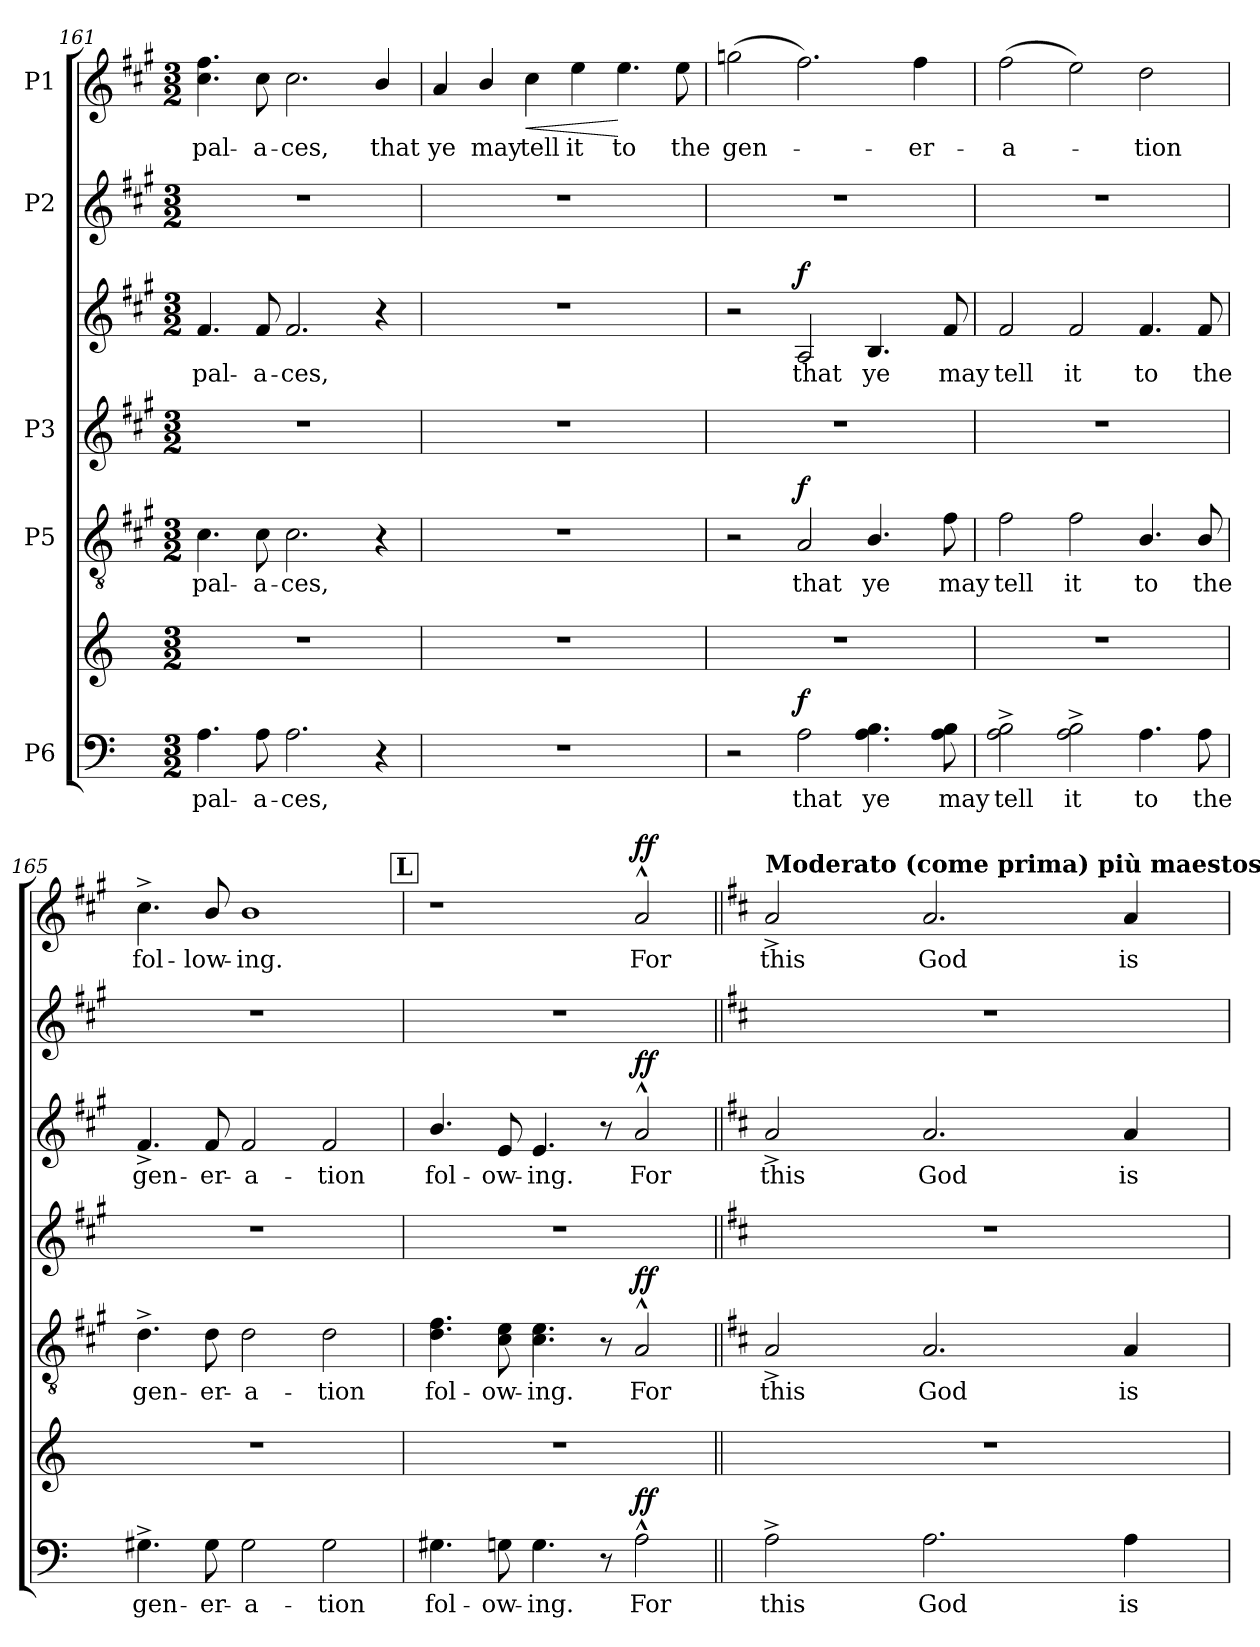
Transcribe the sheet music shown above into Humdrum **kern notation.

**kern	**text	**kern	**dynam	**kern	**text	**dynam	**kern	**kern	**text	**dynam	**kern	**kern	**text	**dynam
*part5	*part5	*part5	*part5	*part4	*part4	*part4	*part3	*part3	*part3	*part3	*part2	*part1	*part1	*part1
*staff7	*staff7	*staff6	*staff6/7	*staff5	*staff5	*staff5	*staff4	*staff3	*staff3	*staff3/4	*staff2	*staff1	*staff1	*staff1
*I"P6	*	*	*	*I"P5	*	*	*I"P3	*	*	*	*I"P2	*I"P1	*	*
*clefF4	*	*clefG2	*	*clefGv2	*	*	*clefG2	*clefG2	*	*	*clefG2	*clefG2	*	*
*	*	*	*	*ITrd7c12	*	*	*	*	*	*	*	*	*	*
*k[]	*	*k[]	*	*k[f#c#g#]	*	*	*k[f#c#g#]	*k[f#c#g#]	*	*	*k[f#c#g#]	*k[f#c#g#]	*	*
*C:	*	*C:	*	*A:	*	*	*A:	*A:	*	*	*A:	*A:	*	*
*M3/2	*	*M3/2	*	*M3/2	*	*	*M3/2	*M3/2	*	*	*M3/2	*M3/2	*	*
=161	=161	=161	=161	=161	=161	=161	=161	=161	=161	=161	=161	=161	=161	=161
!	!LO:LY:b:color=#000000	!LO:N:vis=1	!	!	!	!	!	!	!	!	!	!	!	!
!	!	!	!	!	!LO:LY:b:color=#000000	!	!LO:N:vis=1	!	!	!	!	!	!	!
!	!	!	!	!	!	!	!	!	!LO:LY:b:color=#000000	!	!LO:N:vis=1	!	!	!
!	!	!	!	!	!	!	!	!	!	!	!	!	!LO:LY:b:color=#000000	!
4.Ai\	pal-	1.r	.	4.C#i\	pal-	.	1.r	4.f#i/	pal-	.	1.r	4.cc#i\ 4.ff#i	pal-	.
!	!LO:LY:b:color=#000000	!	!	!	!	!	!	!	!	!	!	!	!	!
!	!	!	!	!	!LO:LY:b:color=#000000	!	!	!	!	!	!	!	!	!
!	!	!	!	!	!	!	!	!	!LO:LY:b:color=#000000	!	!	!	!	!
!	!	!	!	!	!	!	!	!	!	!	!	!	!LO:LY:b:color=#000000	!
8Ai\	-a-	.	.	8C#i\	-a-	.	.	8f#i/	-a-	.	.	8cc#i\	-a-	.
!	!LO:LY:b:color=#000000	!	!	!	!	!	!	!	!	!	!	!	!	!
!	!	!	!	!	!LO:LY:b:color=#000000	!	!	!	!	!	!	!	!	!
!	!	!	!	!	!	!	!	!	!LO:LY:b:color=#000000	!	!	!	!	!
!	!	!	!	!	!	!	!	!	!	!	!	!	!LO:LY:b:color=#000000	!
2.Ai\	-ces,	.	.	2.C#i\	-ces,	.	.	2.f#i/	-ces,	.	.	2.cc#i\	-ces,	.
!	!	!	!	!	!	!	!	!	!	!	!	!	!LO:LY:b:color=#000000	!
4r	.	.	.	4r	.	.	.	4r	.	.	.	4bi/	that	.
=162	=162	=162	=162	=162	=162	=162	=162	=162	=162	=162	=162	=162	=162	=162
!LO:N:vis=1	!	!LO:N:vis=1	!	!LO:N:vis=1	!	!	!LO:N:vis=1	!LO:N:vis=1	!	!	!LO:N:vis=1	!	!	!
!	!	!	!	!	!	!	!	!	!	!	!	!	!LO:LY:b:color=#000000	!
1.r	.	1.r	.	1.r	.	.	1.r	1.r	.	.	1.r	4ai/	ye	.
!	!	!	!	!	!	!	!	!	!	!	!	!	!LO:LY:b:color=#000000	!
.	.	.	.	.	.	.	.	.	.	.	.	4bi/	may	.
!	!	!	!	!	!	!	!	!	!	!	!	!	!LO:LY:b:color=#000000	!LO:HP:b
.	.	.	.	.	.	.	.	.	.	.	.	4cc#i\	tell	<
!	!	!	!	!	!	!	!	!	!	!	!	!	!LO:LY:b:color=#000000	!
.	.	.	.	.	.	.	.	.	.	.	.	4eei\	it	.
!	!	!	!	!	!	!	!	!	!	!	!	!	!LO:LY:b:color=#000000	!
.	.	.	.	.	.	.	.	.	.	.	.	4.eei\	to	[
!	!	!	!	!	!	!	!	!	!	!	!	!	!LO:LY:b:color=#000000	!
.	.	.	.	.	.	.	.	.	.	.	.	8eei\	the	.
=163	=163	=163	=163	=163	=163	=163	=163	=163	=163	=163	=163	=163	=163	=163
!	!	!LO:N:vis=1	!	!	!	!	!LO:N:vis=1	!	!	!	!LO:N:vis=1	!	!	!
!	!	!	!	!	!	!	!	!	!	!	!	!	!LO:LY:b:color=#000000	!
2r	.	1.r	.	2r	.	.	1.r	2r	.	.	1.r	(2ggni\	gen-	.
!	!LO:LY:b:color=#000000	!	!	!	!	!	!	!	!	!	!	!	!	!
!	!	!	!	!	!LO:LY:b:color=#000000	!	!	!	!	!	!	!	!	!
!	!	!	!	!	!	!	!	!	!LO:LY:b:color=#000000	!	!	!	!	!
2Ai\	that	.	f	2AAi/	that	f	.	2Ai/	that	f	.	2.ff#i\)	.	.
!	!LO:LY:b:color=#000000	!	!	!	!	!	!	!	!	!	!	!	!	!
!	!	!	!	!	!LO:LY:b:color=#000000	!	!	!	!	!	!	!	!	!
!	!	!	!	!	!	!	!	!	!LO:LY:b:color=#000000	!	!	!	!	!
4.Ai\ 4.Bi	ye	.	.	4.BBi/	ye	.	.	4.Bi/	ye	.	.	.	.	.
!	!	!	!	!	!	!	!	!	!	!	!	!	!LO:LY:b:color=#000000	!
.	.	.	.	.	.	.	.	.	.	.	.	4ff#i\	-er-	.
!	!LO:LY:b:color=#000000	!	!	!	!	!	!	!	!	!	!	!	!	!
!	!	!	!	!	!LO:LY:b:color=#000000	!	!	!	!	!	!	!	!	!
!	!	!	!	!	!	!	!	!	!LO:LY:b:color=#000000	!	!	!	!	!
8Ai\ 8Bi	may	.	.	8F#i\	may	.	.	8f#i/	may	.	.	.	.	.
=164	=164	=164	=164	=164	=164	=164	=164	=164	=164	=164	=164	=164	=164	=164
!	!LO:LY:b:color=#000000	!LO:N:vis=1	!	!	!	!	!	!	!	!	!	!	!	!
!	!	!	!	!	!LO:LY:b:color=#000000	!	!LO:N:vis=1	!	!	!	!	!	!	!
!	!	!	!	!	!	!	!	!	!LO:LY:b:color=#000000	!	!LO:N:vis=1	!	!	!
!	!	!	!	!	!	!	!	!	!	!	!	!	!LO:LY:b:color=#000000	!
2Ai\^ 2Bi^	tell	1.r	.	2F#i\	tell	.	1.r	2f#i/	tell	.	1.r	(2ff#i\	-a-	.
!	!LO:LY:b:color=#000000	!	!	!	!	!	!	!	!	!	!	!	!	!
!	!	!	!	!	!LO:LY:b:color=#000000	!	!	!	!	!	!	!	!	!
!	!	!	!	!	!	!	!	!	!LO:LY:b:color=#000000	!	!	!	!	!
2Ai\^ 2Bi^	it	.	.	2F#i\	it	.	.	2f#i/	it	.	.	2eei\)	.	.
!	!LO:LY:b:color=#000000	!	!	!	!	!	!	!	!	!	!	!	!	!
!	!	!	!	!	!LO:LY:b:color=#000000	!	!	!	!	!	!	!	!	!
!	!	!	!	!	!	!	!	!	!LO:LY:b:color=#000000	!	!	!	!	!
!	!	!	!	!	!	!	!	!	!	!	!	!	!LO:LY:b:color=#000000	!
4.Ai\	to	.	.	4.BBi/	to	.	.	4.f#i/	to	.	.	2ddi\	-tion	.
!	!LO:LY:b:color=#000000	!	!	!	!	!	!	!	!	!	!	!	!	!
!	!	!	!	!	!LO:LY:b:color=#000000	!	!	!	!	!	!	!	!	!
!	!	!	!	!	!	!	!	!	!LO:LY:b:color=#000000	!	!	!	!	!
8Ai\	the	.	.	8BBi/	the	.	.	8f#i/	the	.	.	.	.	.
!!LO:PB:g=z
=165	=165	=165	=165	=165	=165	=165	=165	=165	=165	=165	=165	=165	=165	=165
!	!LO:LY:b:color=#000000	!LO:N:vis=1	!	!	!	!	!	!	!	!	!	!	!	!
!	!	!	!	!	!LO:LY:b:color=#000000	!	!LO:N:vis=1	!	!	!	!	!	!	!
!	!	!	!	!	!	!	!	!	!LO:LY:b:color=#000000	!	!LO:N:vis=1	!	!	!
!	!	!	!	!	!	!	!	!	!	!	!	!	!LO:LY:b:color=#000000	!
4.G#^i\	gen-	1.r	.	4.D^i\	gen-	.	1.r	4.f#^i/	gen-	.	1.r	4.cc#^i\	fol-	.
!	!LO:LY:b:color=#000000	!	!	!	!	!	!	!	!	!	!	!	!	!
!	!	!	!	!	!LO:LY:b:color=#000000	!	!	!	!	!	!	!	!	!
!	!	!	!	!	!	!	!	!	!LO:LY:b:color=#000000	!	!	!	!	!
!	!	!	!	!	!	!	!	!	!	!	!	!	!LO:LY:b:color=#000000	!
8G#i\	-er-	.	.	8Di\	-er-	.	.	8f#i/	-er-	.	.	8bi/	-low-	.
!	!LO:LY:b:color=#000000	!	!	!	!	!	!	!	!	!	!	!	!	!
!	!	!	!	!	!LO:LY:b:color=#000000	!	!	!	!	!	!	!	!	!
!	!	!	!	!	!	!	!	!	!LO:LY:b:color=#000000	!	!	!	!	!
!	!	!	!	!	!	!	!	!	!	!	!	!	!LO:LY:b:color=#000000	!
2G#i\	-a-	.	.	2Di\	-a-	.	.	2f#i/	-a-	.	.	1bi	-ing.	.
!	!LO:LY:b:color=#000000	!	!	!	!	!	!	!	!	!	!	!	!	!
!	!	!	!	!	!LO:LY:b:color=#000000	!	!	!	!	!	!	!	!	!
!	!	!	!	!	!	!	!	!	!LO:LY:b:color=#000000	!	!	!	!	!
2G#i\	-tion	.	.	2Di\	-tion	.	.	2f#i/	-tion	.	.	.	.	.
!!LO:REH:place=s1:B:color=#000000:enc=box:fs=17.1407:t=L
=166	=166	=166	=166	=166	=166	=166	=166	=166	=166	=166	=166	=166	=166	=166
!	!LO:LY:b:color=#000000	!LO:N:vis=1	!	!	!	!	!	!	!	!	!	!	!	!
!	!	!	!	!	!LO:LY:b:color=#000000	!	!LO:N:vis=1	!	!	!	!	!	!	!
!	!	!	!	!	!	!	!	!	!LO:LY:b:color=#000000	!	!LO:N:vis=1	!	!	!
4.G#i\	fol-	1.r	.	4.Di\ 4.F#i	fol-	.	1.r	4.bi/	fol-	.	1.r	1r	.	.
!	!LO:LY:b:color=#000000	!	!	!	!	!	!	!	!	!	!	!	!	!
!	!	!	!	!	!LO:LY:b:color=#000000	!	!	!	!	!	!	!	!	!
!	!	!	!	!	!	!	!	!	!LO:LY:b:color=#000000	!	!	!	!	!
8Gni\	-ow-	.	.	8C#i\ 8Ei	-ow-	.	.	8ei/	-ow-	.	.	.	.	.
!	!LO:LY:b:color=#000000	!	!	!	!	!	!	!	!	!	!	!	!	!
!	!	!	!	!	!LO:LY:b:color=#000000	!	!	!	!	!	!	!	!	!
!	!	!	!	!	!	!	!	!	!LO:LY:b:color=#000000	!	!	!	!	!
4.Gi\	-ing.	.	.	4.C#i\ 4.Ei	-ing.	.	.	4.ei/	-ing.	.	.	.	.	.
8r	.	.	.	8r	.	.	.	8r	.	.	.	.	.	.
!	!LO:LY:b:color=#000000	!	!	!	!	!	!	!	!	!	!	!	!	!
!	!	!	!	!	!LO:LY:b:color=#000000	!	!	!	!	!	!	!	!	!
!	!	!	!	!	!	!	!	!	!LO:LY:b:color=#000000	!	!	!	!	!
!	!	!	!	!	!	!	!	!	!	!	!	!	!LO:LY:b:color=#000000	!
2A^^i\	For	.	ff	2AA^^i/	For	ff	.	2a^^i/	For	ff	.	2a^^i/	For	ff
=167||	=167||	=167||	=167||	=167||	=167||	=167||	=167||	=167||	=167||	=167||	=167||	=167||	=167||	=167||
*k[]	*	*k[]	*	*k[f#c#]	*	*	*k[f#c#]	*k[f#c#]	*	*	*k[f#c#]	*k[f#c#]	*	*
*C:	*	*C:	*	*D:	*	*	*D:	*D:	*	*	*D:	*D:	*	*
!	!LO:LY:b:color=#000000	!LO:N:vis=1	!	!	!	!	!	!	!	!	!	!	!	!
!	!	!	!	!	!LO:LY:b:color=#000000	!	!LO:N:vis=1	!	!	!	!	!	!	!
!	!	!	!	!	!	!	!	!	!LO:LY:b:color=#000000	!	!LO:N:vis=1	!	!	!
*	*	*	*	*	*	*	*	*	*	*	*	*MM100	*	*
!	!	!	!	!	!	!	!	!	!	!	!	!LO:TX:a:B:t=Moderato (come prima) più maestoso	!	!
!	!	!	!	!	!	!	!	!	!	!	!	!	!LO:LY:b:color=#000000	!
2A^i\	this	1.r	.	2AA^i/	this	.	1.r	2a^i/	this	.	1.r	2a^i/	this	.
!	!LO:LY:b:color=#000000	!	!	!	!	!	!	!	!	!	!	!	!	!
!	!	!	!	!	!LO:LY:b:color=#000000	!	!	!	!	!	!	!	!	!
!	!	!	!	!	!	!	!	!	!LO:LY:b:color=#000000	!	!	!	!	!
!	!	!	!	!	!	!	!	!	!	!	!	!	!LO:LY:b:color=#000000	!
2.Ai\	God	.	.	2.AAi/	God	.	.	2.ai/	God	.	.	2.ai/	God	.
!	!LO:LY:b:color=#000000	!	!	!	!	!	!	!	!	!	!	!	!	!
!	!	!	!	!	!LO:LY:b:color=#000000	!	!	!	!	!	!	!	!	!
!	!	!	!	!	!	!	!	!	!LO:LY:b:color=#000000	!	!	!	!	!
!	!	!	!	!	!	!	!	!	!	!	!	!	!LO:LY:b:color=#000000	!
4Ai\	is	.	.	4AAi/	is	.	.	4ai/	is	.	.	4ai/	is	.
=	=	=	=	=	=	=	=	=	=	=	=	=	=	=
*-	*-	*-	*-	*-	*-	*-	*-	*-	*-	*-	*-	*-	*-	*-
